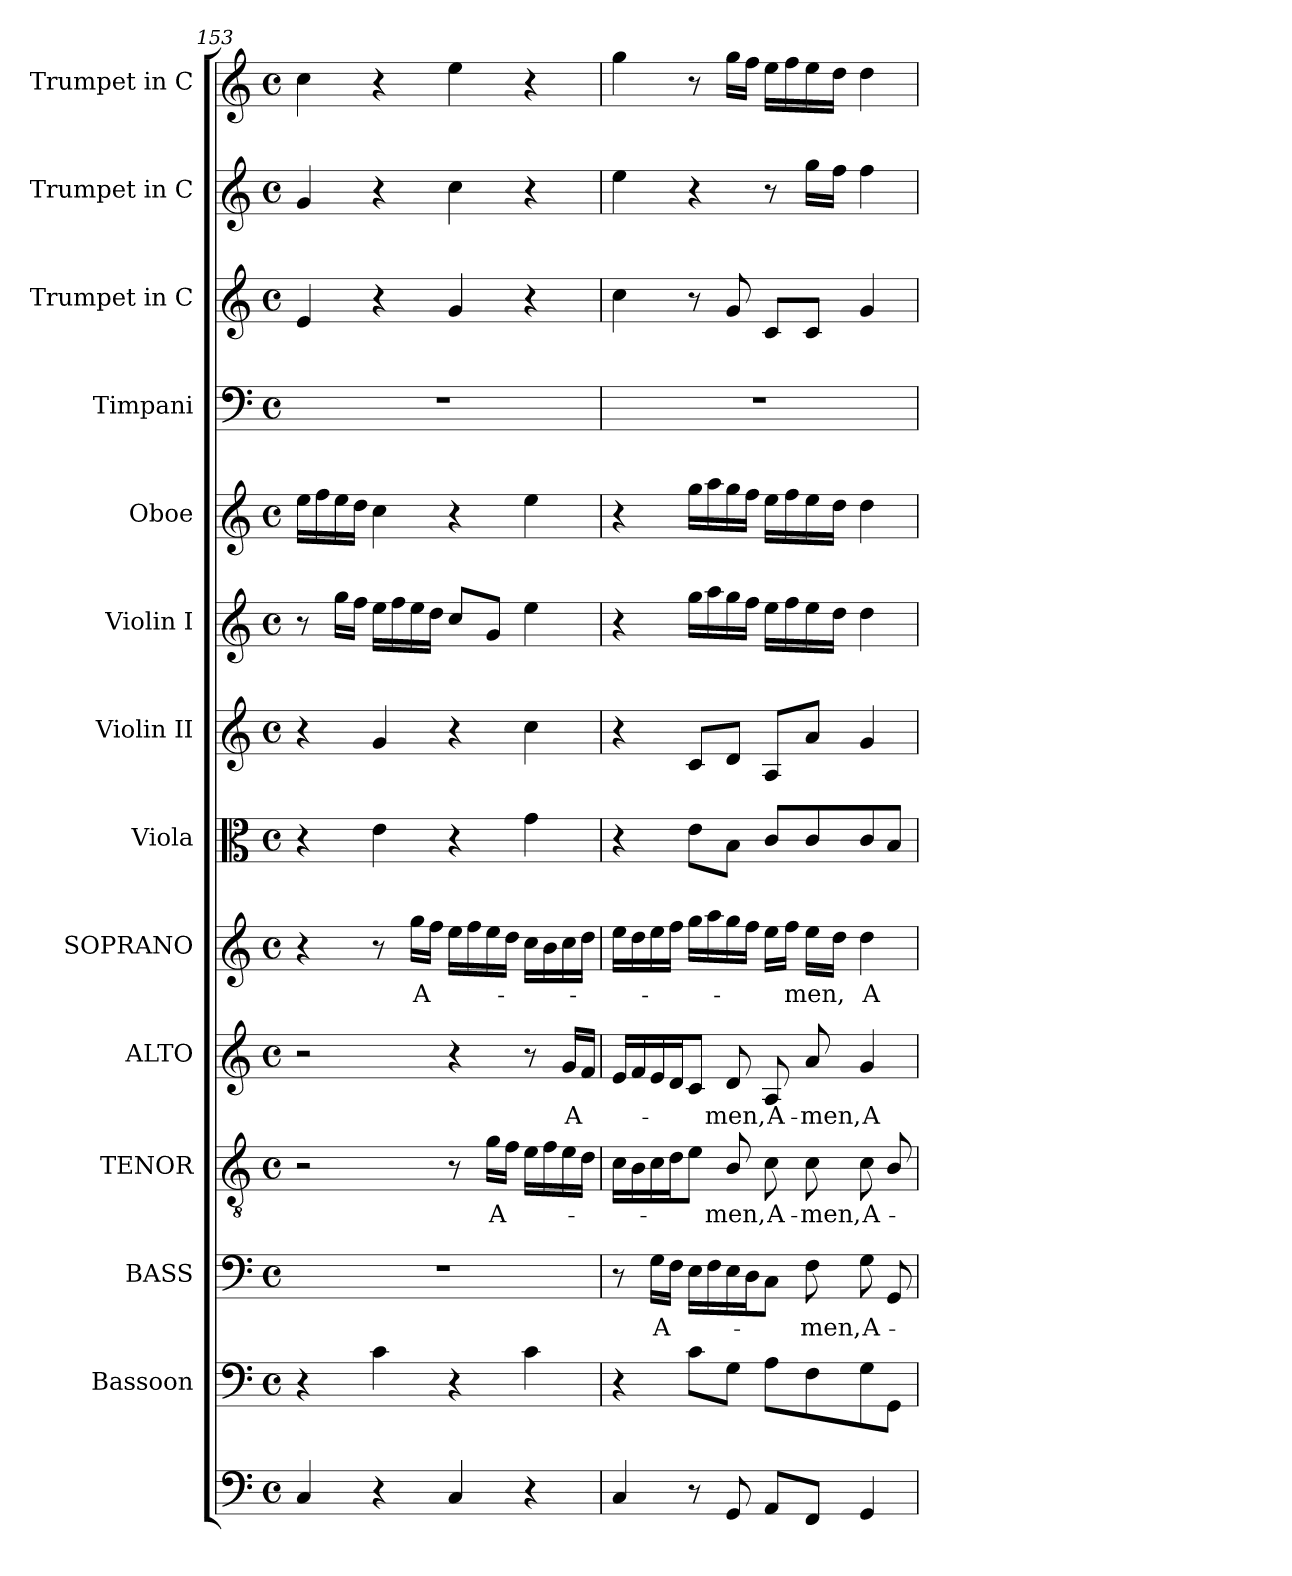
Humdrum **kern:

**kern	**kern	**kern	**text	**kern	**text	**kern	**text	**kern	**text	**kern	**kern	**kern	**kern	**kern	**kern	**kern	**kern
*part14	*part13	*part12	*part12	*part11	*part11	*part10	*part10	*part9	*part9	*part8	*part7	*part6	*part5	*part4	*part3	*part2	*part1
*staff14	*staff13	*staff12	*staff12	*staff11	*staff11	*staff10	*staff10	*staff9	*staff9	*staff8	*staff7	*staff6	*staff5	*staff4	*staff3	*staff2	*staff1
*	*I"Bassoon	*I"BASS	*	*I"TENOR	*	*I"ALTO	*	*I"SOPRANO	*	*I"Viola	*I"Violin II	*I"Violin I	*I"Oboe	*I"Timpani	*I"Trumpet in C	*I"Trumpet in C	*I"Trumpet in C
*	*	*	*	*	*	*I'Alto	*	*I'Soprano	*	*I'Viola	*I'Violin II	*I'Violin I	*I'Oboe	*I'Timp.	*	*	*
*clefF4	*clefF4	*clefF4	*	*clefGv2	*	*clefG2	*	*clefG2	*	*clefC3	*clefG2	*clefG2	*clefG2	*clefF4	*clefG2	*clefG2	*clefG2
*	*	*	*	*ITrd7c12	*	*	*	*	*	*	*	*	*	*	*	*	*
*k[]	*k[]	*k[]	*	*k[]	*	*k[]	*	*k[]	*	*k[]	*k[]	*k[]	*k[]	*k[]	*k[]	*k[]	*k[]
*C:	*C:	*C:	*	*C:	*	*C:	*	*C:	*	*C:	*C:	*C:	*C:	*C:	*C:	*C:	*C:
*M4/4	*M4/4	*M4/4	*	*M4/4	*	*M4/4	*	*M4/4	*	*M4/4	*M4/4	*M4/4	*M4/4	*M4/4	*M4/4	*M4/4	*M4/4
*met(c)	*met(c)	*met(c)	*	*met(c)	*	*met(c)	*	*met(c)	*	*met(c)	*met(c)	*met(c)	*met(c)	*met(c)	*met(c)	*met(c)	*met(c)
=153	=153	=153	=153	=153	=153	=153	=153	=153	=153	=153	=153	=153	=153	=153	=153	=153	=153
4Ci/	4r	1r	.	2r	.	2r	.	4r	.	4r	4r	8r	16eei\LL	1r	4ei/	4gi/	4cci\
.	.	.	.	.	.	.	.	.	.	.	.	.	16ffi\	.	.	.	.
.	.	.	.	.	.	.	.	.	.	.	.	16ggi\LL	16eei\	.	.	.	.
.	.	.	.	.	.	.	.	.	.	.	.	16ffi\JJ	16ddi\JJ	.	.	.	.
4r	4ci\	.	.	.	.	.	.	8r	.	4ei\	4gi/	16eei\LL	4cci\	.	4r	4r	4r
.	.	.	.	.	.	.	.	.	.	.	.	16ffi\	.	.	.	.	.
!	!	!	!	!	!	!	!	!	!LO:LY:b:color=#000000	!	!	!	!	!	!	!	!
.	.	.	.	.	.	.	.	16ggi\LL	A-	.	.	16eei\	.	.	.	.	.
.	.	.	.	.	.	.	.	16ffi\JJ	.	.	.	16ddi\JJ	.	.	.	.	.
4Ci/	4r	.	.	8r	.	4r	.	16eei\LL	.	4r	4r	8cci/L	4r	.	4gi/	4cci\	4eei\
.	.	.	.	.	.	.	.	16ffi\	.	.	.	.	.	.	.	.	.
!	!	!	!	!	!LO:LY:b:color=#000000	!	!	!	!	!	!	!	!	!	!	!	!
.	.	.	.	16Gi\LL	A-	.	.	16eei\	.	.	.	8gi/J	.	.	.	.	.
.	.	.	.	16Fi\JJ	.	.	.	16ddi\JJ	.	.	.	.	.	.	.	.	.
4r	4ci\	.	.	16Ei\LL	.	8r	.	16cci\LL	.	4gi\	4cci\	4eei\	4eei\	.	4r	4r	4r
.	.	.	.	16Fi\	.	.	.	16bi\	.	.	.	.	.	.	.	.	.
!	!	!	!	!	!	!	!LO:LY:b:color=#000000	!	!	!	!	!	!	!	!	!	!
.	.	.	.	16Ei\	.	16gi/LL	A-	16cci\	.	.	.	.	.	.	.	.	.
.	.	.	.	16Di\JJ	.	16fi/JJ	.	16ddi\JJ	.	.	.	.	.	.	.	.	.
=154	=154	=154	=154	=154	=154	=154	=154	=154	=154	=154	=154	=154	=154	=154	=154	=154	=154
4Ci/	4r	8r	.	16Ci\LL	.	16ei/LL	.	16eei\LL	.	4r	4r	4r	4r	1r	4cci\	4eei\	4ggi\
.	.	.	.	16BBi\	.	16fi/	.	16ddi\	.	.	.	.	.	.	.	.	.
!	!	!	!LO:LY:b:color=#000000	!	!	!	!	!	!	!	!	!	!	!	!	!	!
.	.	16Gi\LL	A-	16Ci\	.	16ei/	.	16eei\	.	.	.	.	.	.	.	.	.
.	.	16Fi\JJ	.	16Di\J	.	16di/J	.	16ffi\JJ	.	.	.	.	.	.	.	.	.
8r	8ci\L	16Ei\LL	.	8Ei\J	.	8ci/J	.	16ggi\LL	.	8ei\L	8ci/L	16ggi\LL	16ggi\LL	.	8r	4r	8r
.	.	16Fi\	.	.	.	.	.	16aai\	.	.	.	16aai\	16aai\	.	.	.	.
!	!	!	!	!	!LO:LY:b:color=#000000	!	!	!	!	!	!	!	!	!	!	!	!
!	!	!	!	!	!	!	!LO:LY:b:color=#000000	!	!	!	!	!	!	!	!	!	!
8GGi/	8Gi\J	16Ei\	.	8BBi/	-men,	8di/	-men,	16ggi\	.	8Bi\J	8di/J	16ggi\	16ggi\	.	8gi/	.	16ggi\LL
.	.	16Di\J	.	.	.	.	.	16ffi\JJ	.	.	.	16ffi\JJ	16ffi\JJ	.	.	.	16ffi\JJ
!	!	!	!	!	!LO:LY:b:color=#000000	!	!	!	!	!	!	!	!	!	!	!	!
!	!	!	!	!	!	!	!LO:LY:b:color=#000000	!	!	!	!	!	!	!	!	!	!
8AAi/L	8Ai\L	8Ci\J	.	8Ci\	A-	8Ai/	A-	16eei\LL	.	8ci/L	8Ai/L	16eei\LL	16eei\LL	.	8ci/L	8r	16eei\LL
.	.	.	.	.	.	.	.	16ffi\JJ	.	.	.	16ffi\	16ffi\	.	.	.	16ffi\
!	!	!	!LO:LY:b:color=#000000	!	!	!	!	!	!	!	!	!	!	!	!	!	!
!	!	!	!	!	!LO:LY:b:color=#000000	!	!	!	!	!	!	!	!	!	!	!	!
!	!	!	!	!	!	!	!LO:LY:b:color=#000000	!	!	!	!	!	!	!	!	!	!
!	!	!	!	!	!	!	!	!	!LO:LY:b:color=#000000	!	!	!	!	!	!	!	!
8FFi/J	8Fi\	8Fi\	-men,	8Ci\	-men,	8ai/	-men,	16eei\LL	-men,	8ci/	8ai/J	16eei\	16eei\	.	8ci/J	16ggi\LL	16eei\
.	.	.	.	.	.	.	.	16ddi\JJ	.	.	.	16ddi\JJ	16ddi\JJ	.	.	16ffi\JJ	16ddi\JJ
!	!	!	!LO:LY:b:color=#000000	!	!	!	!	!	!	!	!	!	!	!	!	!	!
!	!	!	!	!	!LO:LY:b:color=#000000	!	!	!	!	!	!	!	!	!	!	!	!
!	!	!	!	!	!	!	!LO:LY:b:color=#000000	!	!	!	!	!	!	!	!	!	!
!	!	!	!	!	!	!	!	!	!LO:LY:b:color=#000000	!	!	!	!	!	!	!	!
4GGi/	8Gi\	8Gi\	A-	8Ci\	A-	4gi/	A-	4ddi\	A-	8ci/	4gi/	4ddi\	4ddi\	.	4gi/	4ffi\	4ddi\
.	8GGi\J	8GGi/	.	8BBi/	.	.	.	.	.	8Bi/J	.	.	.	.	.	.	.
=	=	=	=	=	=	=	=	=	=	=	=	=	=	=	=	=	=
*-	*-	*-	*-	*-	*-	*-	*-	*-	*-	*-	*-	*-	*-	*-	*-	*-	*-
